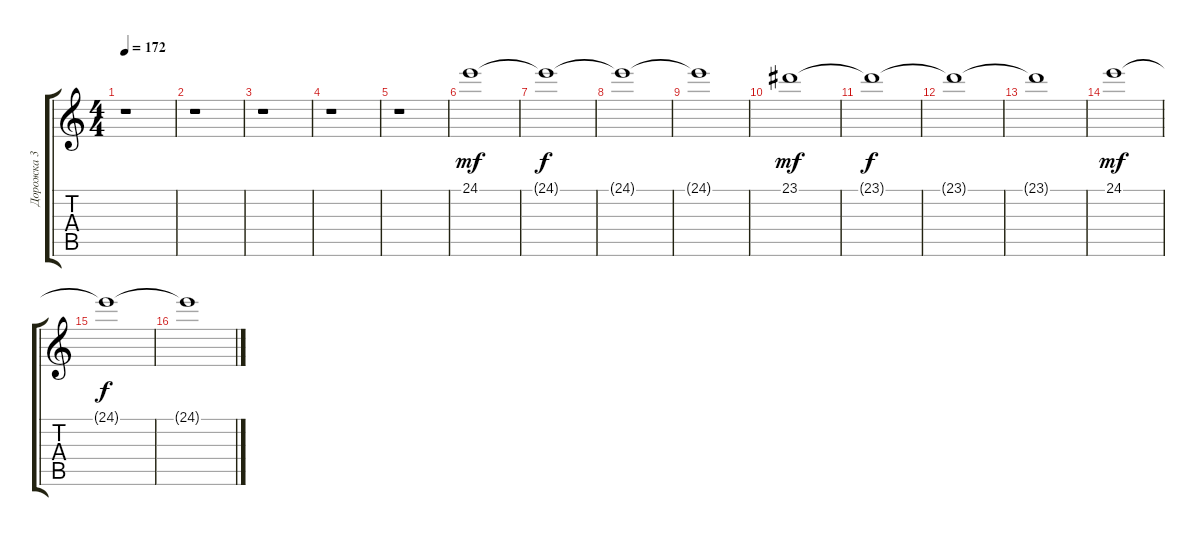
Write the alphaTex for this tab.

\track ("Дорожка 3" "Дорожка 3") {instrument stringensemble2}
\staff {score tabs}
\tuning (E4 B3 G3 D3 A2 E2) {hide}
\ts (4 4)
\tempo 172
\clef g2
\ks c
r.1{dy mf} |
r.1 |
r.1 |
r.1 |
r.1 |
24.1.1 |
24.1{t}.1{dy f} |
24.1{t}.1 |
24.1{t}.1 |
23.1.1{dy mf} |
23.1{t}.1{dy f} |
23.1{t}.1 |
23.1{t}.1 |
24.1.1{dy mf} |
24.1{t}.1{dy f} |
24.1{t}.1
